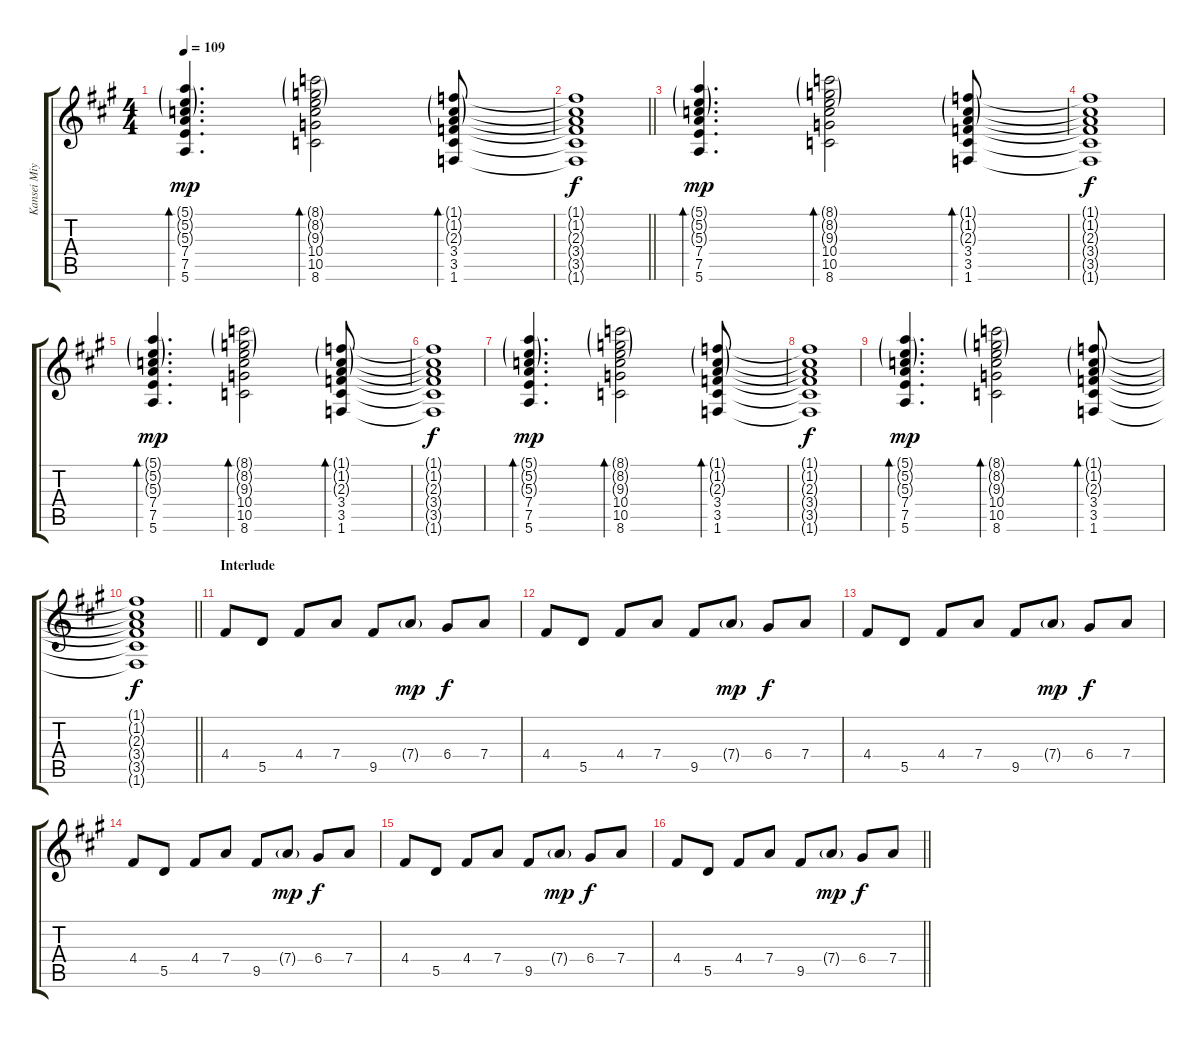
\track ("Kansei Miyaji - Rythm guitar" "Kansei Miy") {instrument distortionguitar}
\staff {score tabs}
\tuning (E4 B3 G3 D3 A2 E2) {hide}
\ts (4 4)
\tempo 109
\clef g2
\ks f#minor
(5.1{g} 5.2{g} 5.3{g} 7.4 7.5 5.6).4{d bd 60 dy mp instrument overdrivenguitar} (8.1{g} 8.2{g} 9.3{g} 10.4 10.5 8.6).2{bd 60} (1.1{g} 1.2{g} 2.3{g} 3.4 3.5 1.6).8{bd 60} |
\barLineRight lightlight
(1.1{t} 1.2{t} 2.3{t} 3.4{t} 3.5{t} 1.6{t}).1{dy f} |
\section ("" "")
(5.1{g} 5.2{g} 5.3{g} 7.4 7.5 5.6).4{d bd 60 dy mp instrument overdrivenguitar} (8.1{g} 8.2{g} 9.3{g} 10.4 10.5 8.6).2{bd 60} (1.1{g} 1.2{g} 2.3{g} 3.4 3.5 1.6).8{bd 60} |
(1.1{t} 1.2{t} 2.3{t} 3.4{t} 3.5{t} 1.6{t}).1{dy f} |
(5.1{g} 5.2{g} 5.3{g} 7.4 7.5 5.6).4{d bd 60 dy mp} (8.1{g} 8.2{g} 9.3{g} 10.4 10.5 8.6).2{bd 60} (1.1{g} 1.2{g} 2.3{g} 3.4 3.5 1.6).8{bd 60} |
(1.1{t} 1.2{t} 2.3{t} 3.4{t} 3.5{t} 1.6{t}).1{dy f} |
(5.1{g} 5.2{g} 5.3{g} 7.4 7.5 5.6).4{d bd 60 dy mp} (8.1{g} 8.2{g} 9.3{g} 10.4 10.5 8.6).2{bd 60} (1.1{g} 1.2{g} 2.3{g} 3.4 3.5 1.6).8{bd 60} |
(1.1{t} 1.2{t} 2.3{t} 3.4{t} 3.5{t} 1.6{t}).1{dy f} |
(5.1{g} 5.2{g} 5.3{g} 7.4 7.5 5.6).4{d bd 60 dy mp instrument overdrivenguitar} (8.1{g} 8.2{g} 9.3{g} 10.4 10.5 8.6).2{bd 60} (1.1{g} 1.2{g} 2.3{g} 3.4 3.5 1.6).8{bd 60} |
\barLineRight lightlight
(1.1{t} 1.2{t} 2.3{t} 3.4{t} 3.5{t} 1.6{t}).1{dy f} |
\section ("" "Interlude")
4.4.8{instrument electricguitarclean} 5.5.8 4.4.8 7.4.8 9.5.8 7.4{g}.8{dy mp} 6.4.8{dy f} 7.4.8 |
4.4.8 5.5.8 4.4.8 7.4.8 9.5.8 7.4{g}.8{dy mp} 6.4.8{dy f} 7.4.8 |
4.4.8 5.5.8 4.4.8 7.4.8 9.5.8 7.4{g}.8{dy mp} 6.4.8{dy f} 7.4.8 |
4.4.8 5.5.8 4.4.8 7.4.8 9.5.8 7.4{g}.8{dy mp} 6.4.8{dy f} 7.4.8 |
4.4.8 5.5.8 4.4.8 7.4.8 9.5.8 7.4{g}.8{dy mp} 6.4.8{dy f} 7.4.8 |
\barLineRight lightlight
4.4.8 5.5.8 4.4.8 7.4.8 9.5.8 7.4{g}.8{dy mp} 6.4.8{dy f} 7.4.8
